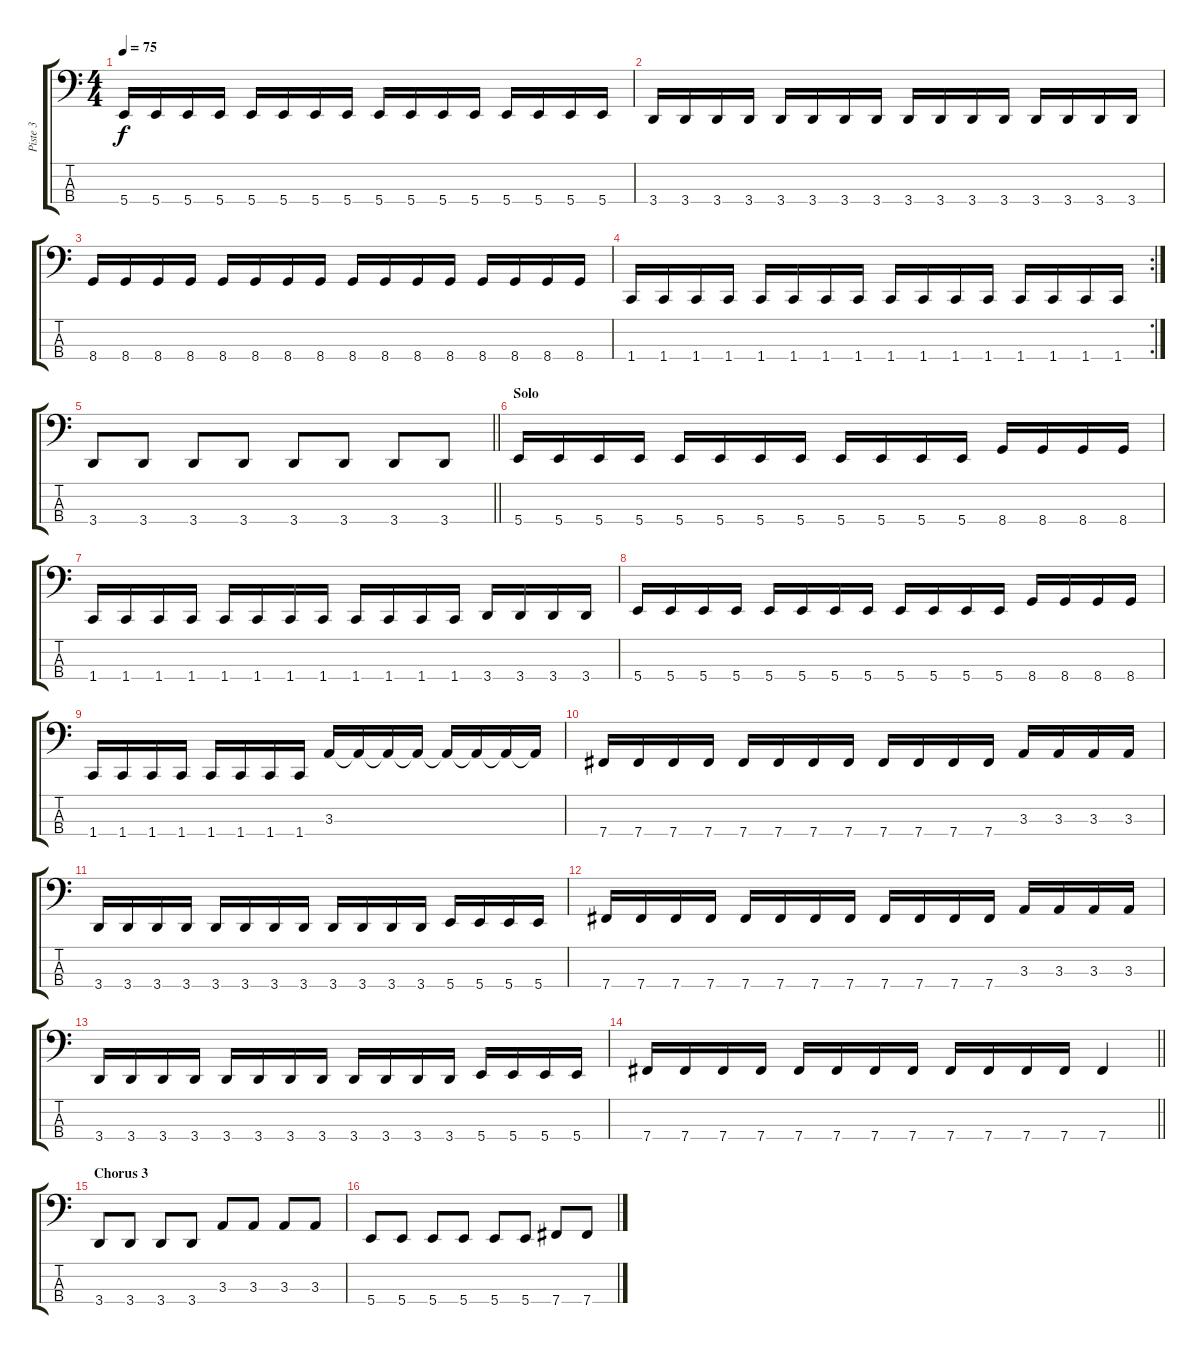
\track ("Piste 3" "Piste 3") {instrument electricbasspick}
\staff {score tabs}
\tuning (E2 B1 Gb1 B0) {hide}
\ts (4 4)
\tempo 75
\clef f4
\ks c
5.4.16{dy f} 5.4.16 5.4.16 5.4.16 5.4.16 5.4.16 5.4.16 5.4.16 5.4.16 5.4.16 5.4.16 5.4.16 5.4.16 5.4.16 5.4.16 5.4.16 |
3.4.16 3.4.16 3.4.16 3.4.16 3.4.16 3.4.16 3.4.16 3.4.16 3.4.16 3.4.16 3.4.16 3.4.16 3.4.16 3.4.16 3.4.16 3.4.16 |
8.4.16 8.4.16 8.4.16 8.4.16 8.4.16 8.4.16 8.4.16 8.4.16 8.4.16 8.4.16 8.4.16 8.4.16 8.4.16 8.4.16 8.4.16 8.4.16 |
\rc 2
1.4.16 1.4.16 1.4.16 1.4.16 1.4.16 1.4.16 1.4.16 1.4.16 1.4.16 1.4.16 1.4.16 1.4.16 1.4.16 1.4.16 1.4.16 1.4.16 |
\barLineRight lightlight
3.4.8 3.4.8 3.4.8 3.4.8 3.4.8 3.4.8 3.4.8 3.4.8 |
\section ("" "Solo")
5.4.16 5.4.16 5.4.16 5.4.16 5.4.16 5.4.16 5.4.16 5.4.16 5.4.16 5.4.16 5.4.16 5.4.16 8.4.16 8.4.16 8.4.16 8.4.16 |
1.4.16 1.4.16 1.4.16 1.4.16 1.4.16 1.4.16 1.4.16 1.4.16 1.4.16 1.4.16 1.4.16 1.4.16 3.4.16 3.4.16 3.4.16 3.4.16 |
5.4.16 5.4.16 5.4.16 5.4.16 5.4.16 5.4.16 5.4.16 5.4.16 5.4.16 5.4.16 5.4.16 5.4.16 8.4.16 8.4.16 8.4.16 8.4.16 |
1.4.16 1.4.16 1.4.16 1.4.16 1.4.16 1.4.16 1.4.16 1.4.16 3.3.16 3.3{t}.16 3.3{t}.16 3.3{t}.16 3.3{t}.16 3.3{t}.16 3.3{t}.16 3.3{t}.16 |
7.4.16 7.4.16 7.4.16 7.4.16 7.4.16 7.4.16 7.4.16 7.4.16 7.4.16 7.4.16 7.4.16 7.4.16 3.3.16 3.3.16 3.3.16 3.3.16 |
3.4.16 3.4.16 3.4.16 3.4.16 3.4.16 3.4.16 3.4.16 3.4.16 3.4.16 3.4.16 3.4.16 3.4.16 5.4.16 5.4.16 5.4.16 5.4.16 |
7.4.16 7.4.16 7.4.16 7.4.16 7.4.16 7.4.16 7.4.16 7.4.16 7.4.16 7.4.16 7.4.16 7.4.16 3.3.16 3.3.16 3.3.16 3.3.16 |
3.4.16 3.4.16 3.4.16 3.4.16 3.4.16 3.4.16 3.4.16 3.4.16 3.4.16 3.4.16 3.4.16 3.4.16 5.4.16 5.4.16 5.4.16 5.4.16 |
\barLineRight lightlight
7.4.16 7.4.16 7.4.16 7.4.16 7.4.16 7.4.16 7.4.16 7.4.16 7.4.16 7.4.16 7.4.16 7.4.16 7.4.4 |
\section ("" "Chorus 3")
3.4.8 3.4.8 3.4.8 3.4.8 3.3.8 3.3.8 3.3.8 3.3.8 |
5.4.8 5.4.8 5.4.8 5.4.8 5.4.8 5.4.8 7.4.8 7.4.8
